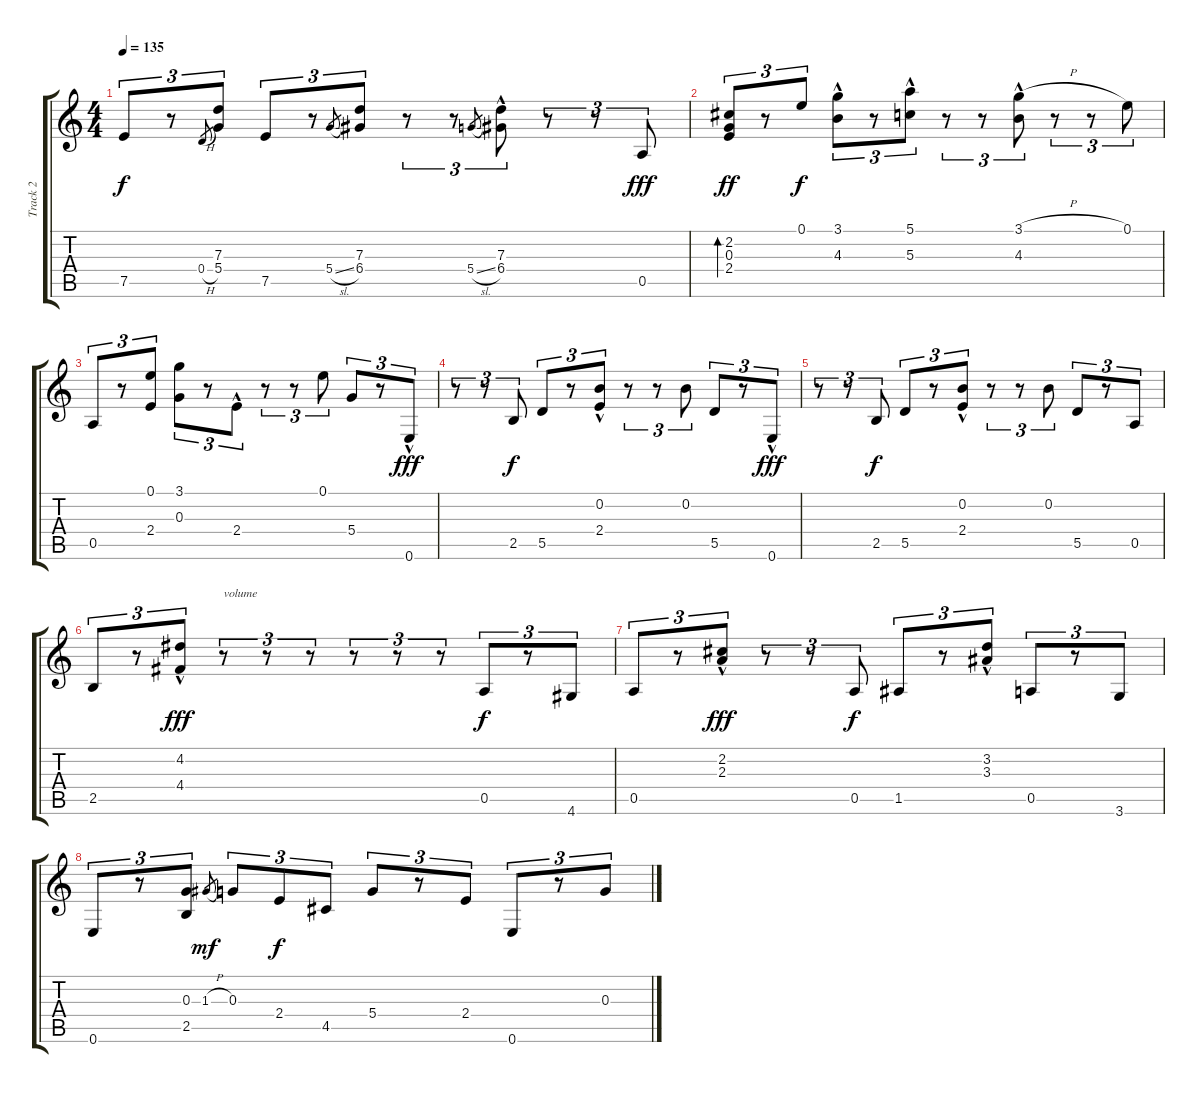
\track ("Track 2" "Track 2") {instrument acousticguitarnylon}
\staff {score tabs}
\tuning (E4 B3 G3 D3 A2 E2) {hide}
\ts (4 4)
\tempo 135
\clef g2
\ks c
7.5.8{tu (3 2) dy f} r.8{tu (3 2)} 0.4{h}.8{gr} (7.3 5.4).8{tu (3 2)} 7.5.8{tu (3 2)} r.8{tu (3 2)} 5.4{sl}.8{gr} (7.3 6.4).8{tu (3 2)} r.8{tu (3 2)} r.8{tu (3 2)} 5.4{sl}.8{gr} (7.3{hac} 6.4{hac}).8{tu (3 2)} r.8{tu (3 2)} r.8{tu (3 2)} 0.5.8{tu (3 2) dy fff} |
(2.2 0.3 2.4).8{tu (3 2) bd 60 dy ff} r.8{tu (3 2)} 0.1.8{tu (3 2) dy f} (3.1 4.3{hac}).8{tu (3 2)} r.8{tu (3 2)} (5.1{hac} 5.3{hac}).8{tu (3 2)} r.8{tu (3 2)} r.8{tu (3 2)} (3.1{h hac} 4.3{hac}).8{tu (3 2)} r.8{tu (3 2)} r.8{tu (3 2)} 0.1.8{tu (3 2)} |
0.5.8{tu (3 2)} r.8{tu (3 2)} (0.1 2.4).8{tu (3 2)} (3.1 0.3).8{tu (3 2)} r.8{tu (3 2)} 2.4{hac}.8{tu (3 2)} r.8{tu (3 2)} r.8{tu (3 2)} 0.1.8{tu (3 2)} 5.4.8{tu (3 2)} r.8{tu (3 2)} 0.6{hac}.8{tu (3 2) dy fff} |
r.8{tu (3 2)} r.8{tu (3 2)} 2.5.8{tu (3 2) dy f} 5.5.8{tu (3 2)} r.8{tu (3 2)} (0.2{hac} 2.4{hac}).8{tu (3 2)} r.8{tu (3 2)} r.8{tu (3 2)} 0.2.8{tu (3 2)} 5.5.8{tu (3 2)} r.8{tu (3 2)} 0.6{hac}.8{tu (3 2) dy fff} |
r.8{tu (3 2)} r.8{tu (3 2)} 2.5.8{tu (3 2) dy f} 5.5.8{tu (3 2)} r.8{tu (3 2)} (0.2{hac} 2.4{hac}).8{tu (3 2)} r.8{tu (3 2)} r.8{tu (3 2)} 0.2.8{tu (3 2)} 5.5.8{tu (3 2)} r.8{tu (3 2)} 0.5.8{tu (3 2)} |
2.5.8{tu (3 2)} r.8{tu (3 2)} (4.2{hac} 4.4{hac}).8{tu (3 2) dy fff} r.8{tu (3 2) txt "volume" volume 8} r.8{tu (3 2)} r.8{tu (3 2)} r.8{tu (3 2)} r.8{tu (3 2)} r.8{tu (3 2)} 0.5.8{tu (3 2) dy f volume 16} r.8{tu (3 2)} 4.6.8{tu (3 2)} |
0.5.8{tu (3 2)} r.8{tu (3 2)} (2.2{hac} 2.3{hac}).8{tu (3 2) dy fff} r.8{tu (3 2)} r.8{tu (3 2)} 0.5.8{tu (3 2) dy f} 1.5.8{tu (3 2)} r.8{tu (3 2)} (3.2{hac} 3.3{hac}).8{tu (3 2)} 0.5.8{tu (3 2)} r.8{tu (3 2)} 3.6.8{tu (3 2)} |
0.6.8{tu (3 2)} r.8{tu (3 2)} (0.3 2.5).8{tu (3 2)} 1.3{h}.8{gr dy mf} 0.3.8{tu (3 2)} 2.4.8{tu (3 2) dy f} 4.5.8{tu (3 2)} 5.4.8{tu (3 2)} r.8{tu (3 2)} 2.4.8{tu (3 2)} 0.6.8{tu (3 2)} r.8{tu (3 2)} 0.3{h}.8{tu (3 2)}
